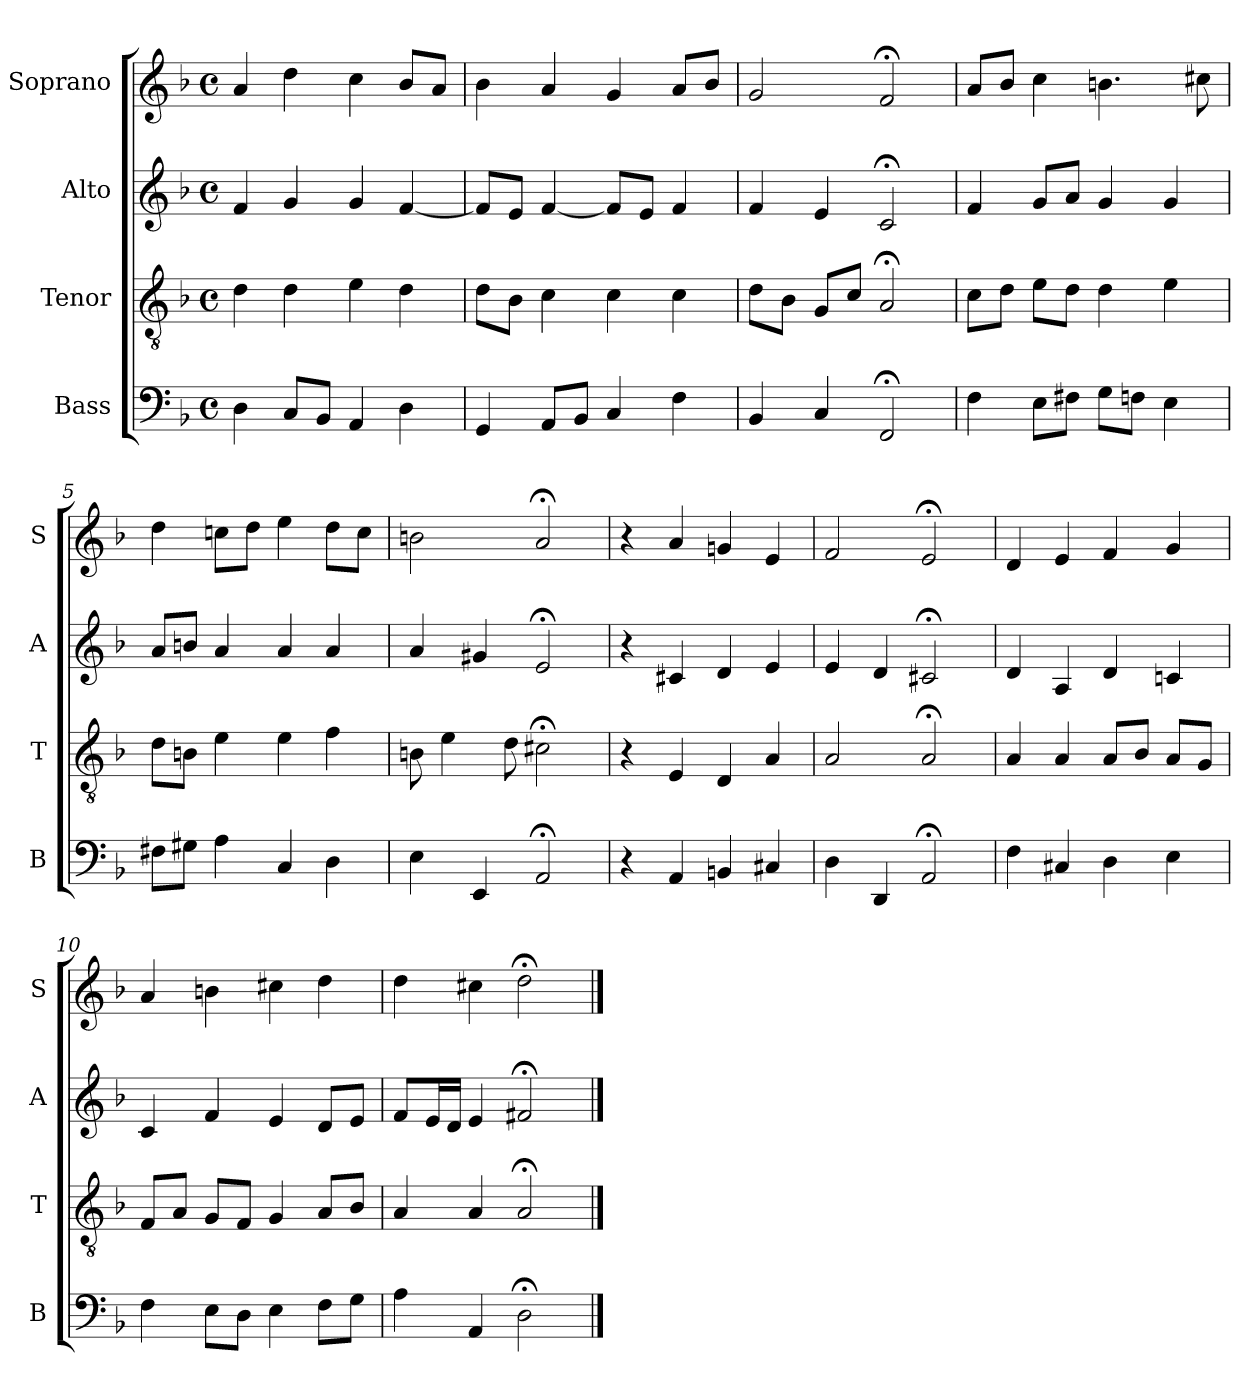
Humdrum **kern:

**kern	**kern	**kern	**kern
*part4	*part3	*part2	*part1
*staff4	*staff3	*staff2	*staff1
*I"Bass	*I"Tenor	*I"Alto	*I"Soprano
*I'B	*I'T	*I'A	*I'S
*clefF4	*clefGv2	*clefG2	*clefG2
*k[b-]	*k[b-]	*k[b-]	*k[b-]
*d:	*d:	*d:	*d:
*M4/4	*M4/4	*M4/4	*M4/4
*met(c)	*met(c)	*met(c)	*met(c)
*MM100	*MM100	*MM100	*MM100
=1	=1	=1	=1
4D	4d	4f	4a
8CL	4d	4g	4dd
8BB-J	.	.	.
4AA	4e	4g	4cc
4D	4d	[4f	8b-L
.	.	.	8aJ
=2	=2	=2	=2
4GG	8dL	8fL]	4b-
.	8B-J	8eJ	.
8AAL	4c	[4f	4a
8BB-J	.	.	.
4C	4c	8fL]	4g
.	.	8eJ	.
4F	4c	4f	8aL
.	.	.	8b-J
=3	=3	=3	=3
4BB-	8dL	4f	2g
.	8B-J	.	.
4C	8GL	4e	.
.	8cJ	.	.
2FF;<	2A;<	2c;<	2f;<
=4	=4	=4	=4
4F	8cL	4f	8aL
.	8dJ	.	8b-J
8EL	8eL	8gL	4cc
8F#XJ	8dJ	8aJ	.
8GL	4d	4g	4.bn
8FnJ	.	.	.
4E	4e	4g	.
.	.	.	8cc#X
=5	=5	=5	=5
8F#XL	8dL	8aL	4dd
8G#XJ	8BnJ	8bnJ	.
4A	4e	4a	8ccnL
.	.	.	8ddJ
4C	4e	4a	4ee
4D	4f	4a	8ddL
.	.	.	8ccJ
=6	=6	=6	=6
4E	8Bn	4a	2bn
.	4e	.	.
4EE	.	4g#X	.
.	8d	.	.
2AA;<	2c#X;<	2e;<	2a;<
=7	=7	=7	=7
4r	4r	4r	4r
4AA	4E	4c#X	4a
4BBn	4D	4d	4gn
4C#X	4A	4e	4e
=8	=8	=8	=8
4D	2A	4e	2f
4DD	.	4d	.
2AA;<	2A;<	2c#X;<	2e;<
=9	=9	=9	=9
4F	4A	4d	4d
4C#Xi	4A	4Ai	4e
4Di	8AL	4di	4f
.	8B-J	.	.
4E	8AL	4cn	4g
.	8GJ	.	.
=10	=10	=10	=10
4F	8FL	4c	4a
.	8AJ	.	.
8EL	8GL	4f	4bn
8DJ	8FJ	.	.
4E	4G	4e	4cc#X
8FL	8AL	8dL	4dd
8GJ	8B-J	8eJ	.
=11	=11	=11	=11
4A	4A	8fL	4dd
.	.	16eL	.
.	.	16dJJ	.
4AA	4A	4e	4cc#X
2D;<	2A;<	2f#X;<	2dd;<
==	==	==	==
*-	*-	*-	*-
